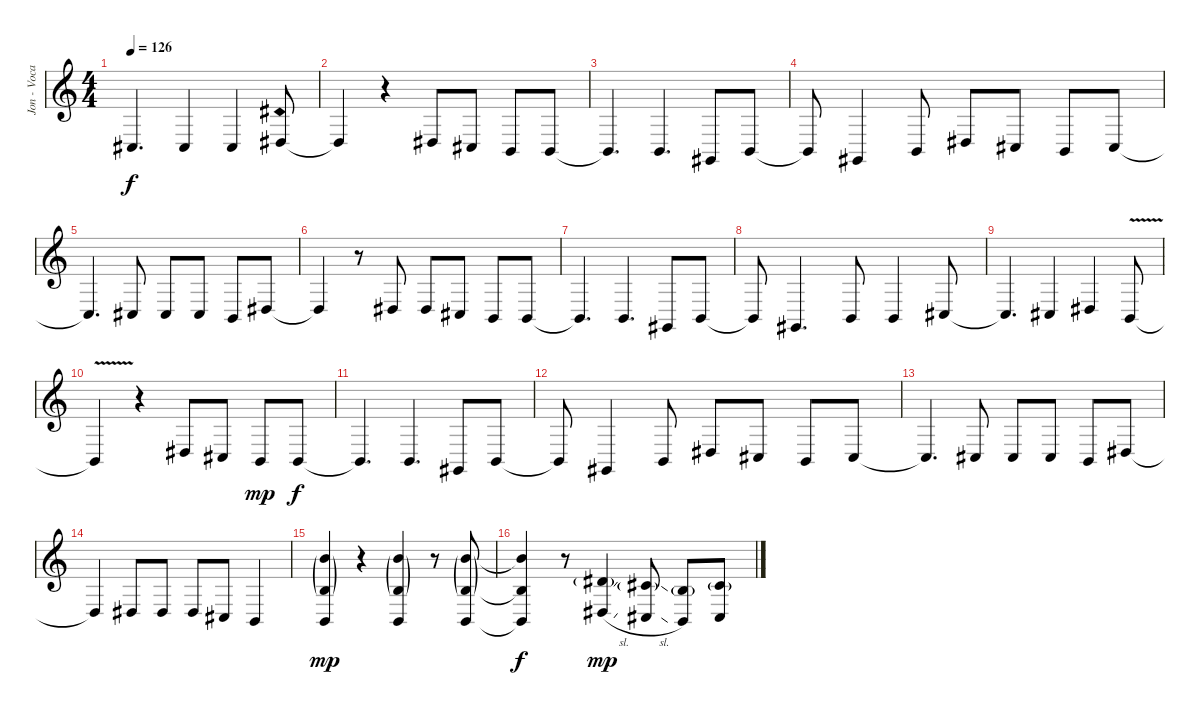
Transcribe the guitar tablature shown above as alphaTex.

\track ("Jon - Vocals" "Jon - Voca") {instrument tangoaccordion}
\staff {score}
\tuning (E4 B3 G3 D3 A2 E2) {hide}
\ts (4 4)
\tempo 126
\clef g2
\ks c
4.5{t}.4{d dy f} 4.5.4 4.5.4 1.4{sh 12}.8 |
1.4{t}.4 r.4 1.4.8 4.5.8 2.5.8 2.5.8 |
2.5{t}.4{d} 2.5.4{d} 4.6.8 2.5.8 |
2.5{t}.8 4.6.4 2.5.8 1.4.8 4.5.8 2.5.8 4.5.8 |
4.5{t}.4{d} 4.5.8 4.5.8 4.5.8 2.5.8 1.4.8 |
1.4{t}.4 r.8 1.4.8 1.4.8 4.5.8 2.5.8 2.5.8 |
2.5{t}.4{d} 2.5.4{d} 4.6.8 2.5.8 |
2.5{t}.8 4.6.4{d} 2.5.8 2.5.4 4.5.8 |
4.5{t}.4{d} 4.5.4 1.4.4 2.5{v}.8 |
2.5{t}.4 r.4 1.4.8 4.5.8 2.5.8{dy mp} 2.5.8{dy f} |
2.5{t}.4{d} 2.5.4{d} 4.6.8 2.5.8 |
2.5{t}.8 4.6.4 2.5.8 1.4.8 4.5.8 2.5.8 4.5.8 |
4.5{t}.4{d} 4.5.8 4.5.8 4.5.8 2.5.8 1.4.8 |
1.4{t}.4 1.4.8 1.4.8 1.4.8 4.5.8 2.5.4 |
(7.1{g} 4.3{g} 2.5).4{dy mp} r.4 (7.1{g} 4.3{g} 2.5).4 r.8 (7.1{g} 4.3{g} 2.5).8 |
(7.1{t} 4.3{t} 2.5{t}).4{dy f} r.8 (8.3{sl g} 6.5{sl}).4{dy mp} (6.3{sl g} 4.5{sl}).8 (4.3{g} 2.5).8 (6.3{g} 4.5).8
